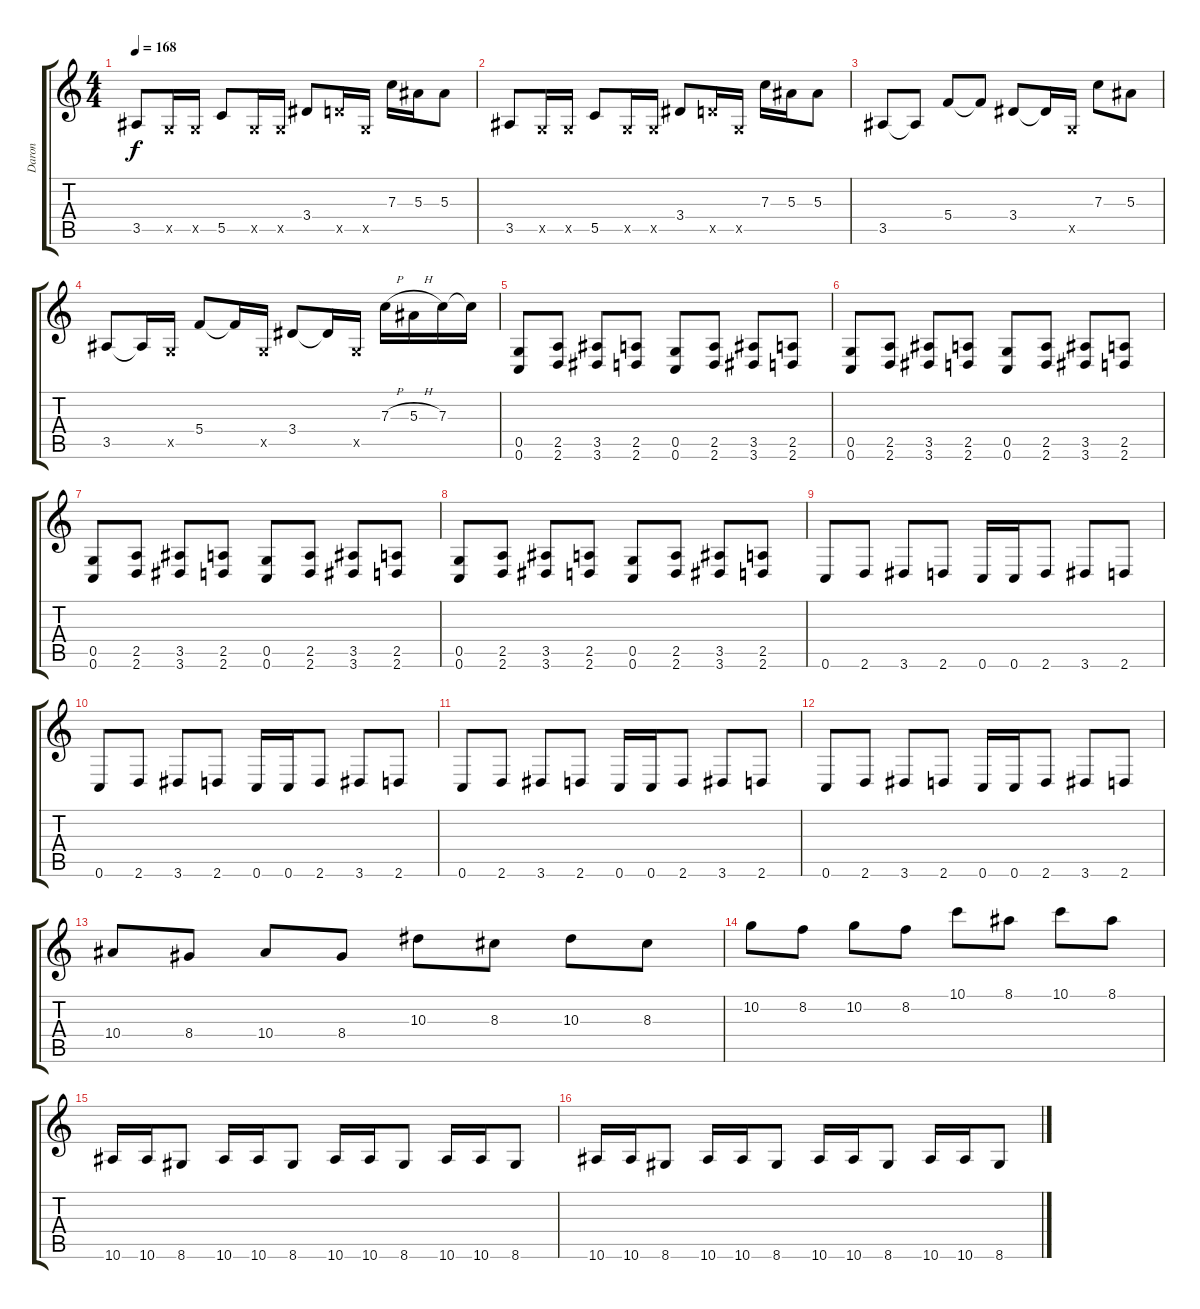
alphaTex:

\track ("Daron" "Daron") {instrument overdrivenguitar}
\staff {score tabs}
\tuning (D4 A3 F3 C3 G2 C2) {hide}
\ts (4 4)
\tempo 168
\clef g2
\ks c
3.5.8{dy f instrument overdrivenguitar} 0.5{x}.16 0.5{x}.16 5.5.8 0.5{x}.16 0.5{x}.16 3.4.8 7.5{x}.16 0.5{x}.16 7.3.16 5.3.16 5.3.8 |
3.5.8 0.5{x}.16 0.5{x}.16 5.5.8 0.5{x}.16 0.5{x}.16 3.4.8 7.5{x}.16 0.5{x}.16 7.3.16 5.3.16 5.3.8 |
3.5.8 3.5{t}.8 5.4.8 5.4{t}.8 3.4.8 3.4{t}.16 0.5{x}.16 7.3.8 5.3.8 |
3.5.8 3.5{t}.16 0.5{x}.16 5.4.8 5.4{t}.16 0.5{x}.16 3.4.8 3.4{t}.16 0.5{x}.16 7.3{h}.16 5.3{h}.16 7.3.16 7.3{t}.16 |
(0.5 0.6).8 (2.5 2.6).8 (3.5 3.6).8 (2.5 2.6).8 (0.5 0.6).8 (2.5 2.6).8 (3.5 3.6).8 (2.5 2.6).8 |
(0.5 0.6).8 (2.5 2.6).8 (3.5 3.6).8 (2.5 2.6).8 (0.5 0.6).8 (2.5 2.6).8 (3.5 3.6).8 (2.5 2.6).8 |
(0.5 0.6).8 (2.5 2.6).8 (3.5 3.6).8 (2.5 2.6).8 (0.5 0.6).8 (2.5 2.6).8 (3.5 3.6).8 (2.5 2.6).8 |
(0.5 0.6).8 (2.5 2.6).8 (3.5 3.6).8 (2.5 2.6).8 (0.5 0.6).8 (2.5 2.6).8 (3.5 3.6).8 (2.5 2.6).8 |
0.6.8 2.6.8 3.6.8 2.6.8 0.6.16 0.6.16 2.6.8 3.6.8 2.6.8 |
0.6.8 2.6.8 3.6.8 2.6.8 0.6.16 0.6.16 2.6.8 3.6.8 2.6.8 |
0.6.8 2.6.8 3.6.8 2.6.8 0.6.16 0.6.16 2.6.8 3.6.8 2.6.8 |
0.6.8 2.6.8 3.6.8 2.6.8 0.6.16 0.6.16 2.6.8 3.6.8 2.6.8 |
10.4.8 8.4.8 10.4.8 8.4.8 10.3.8 8.3.8 10.3.8 8.3.8 |
10.2.8 8.2.8 10.2.8 8.2.8 10.1.8 8.1.8 10.1.8 8.1.8 |
10.6.16 10.6.16 8.6.8 10.6.16 10.6.16 8.6.8 10.6.16 10.6.16 8.6.8 10.6.16 10.6.16 8.6.8 |
10.6.16 10.6.16 8.6.8 10.6.16 10.6.16 8.6.8 10.6.16 10.6.16 8.6.8 10.6.16 10.6.16 8.6.8
